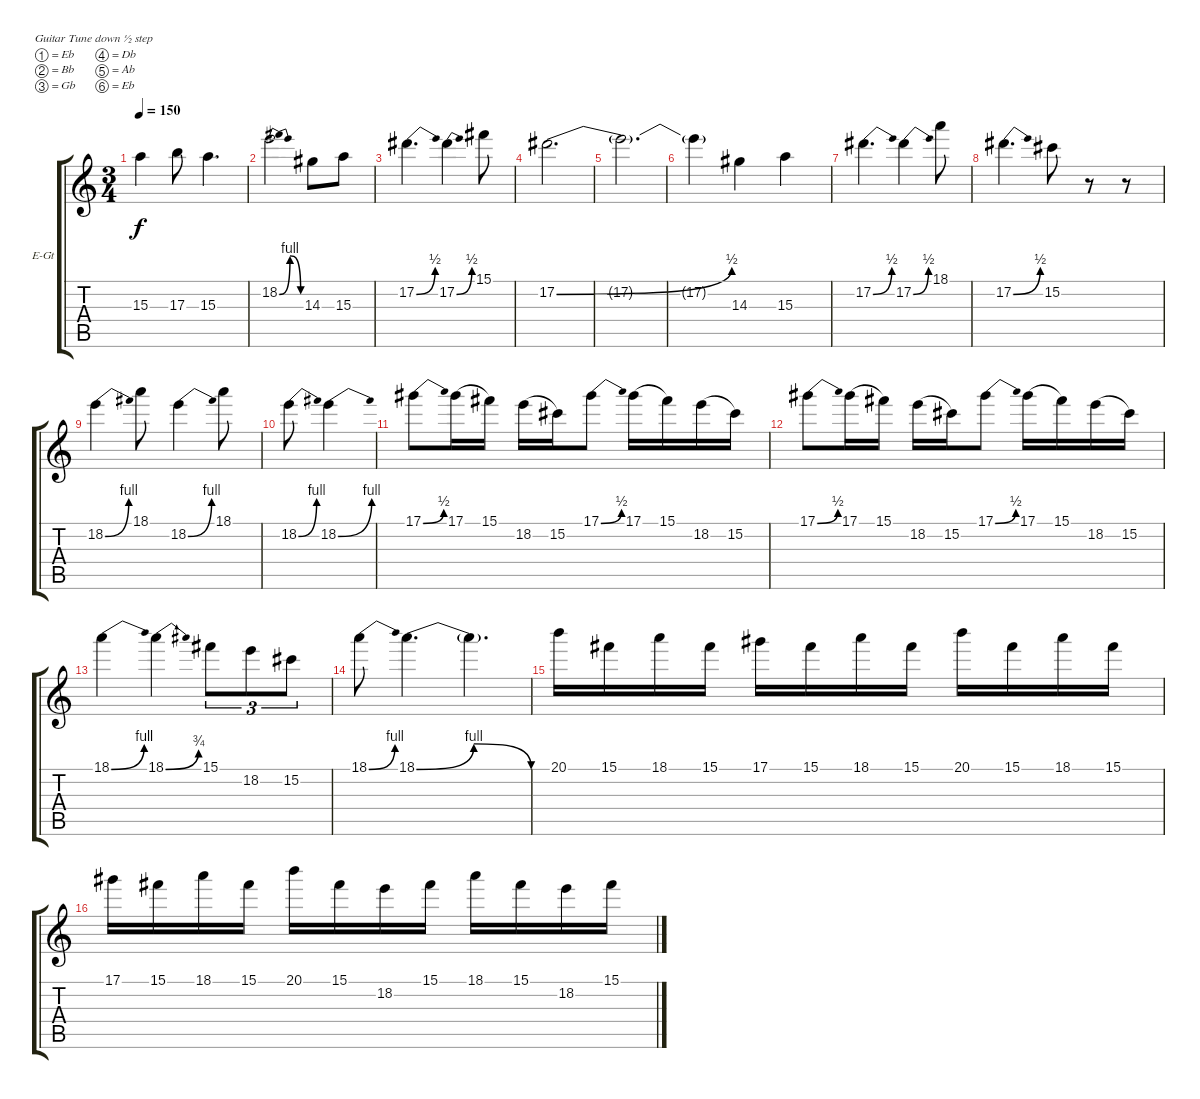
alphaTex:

\defaultSystemsLayout 4
\bracketExtendMode groupsimilarinstruments
\firstSystemTrackNameOrientation horizontal
\otherSystemsTrackNameOrientation horizontal
\track ("Mark distorition" "E-Gt") {mute instrument distortionguitar}
\staff {score tabs}
\tuning (Eb4 Bb3 Gb3 Db3 Ab2 Eb2)
\ts (3 4)
\tempo 150
\clef g2
\ks c
15.3.4{dy f} 17.3.8 15.3.4{d} |
18.2{be (bendrelease 0 0 10.2 4 20.4 4 30 0)}.2 14.3.8 15.3.8 |
17.2{be (bend 0 0 15.6 2)}.4{d} 17.2{be (bend 0 0 15.6 2)}.4 15.1.8 |
17.2{be (bend 0 0 2.4 2)}.2{d} |
17.2{t}.2{d} |
17.2{t}.4 14.3.4 15.3.4 |
17.2{be (bend 0 0 15.6 2)}.4{d} 17.2{be (bend 0 0 15.6 2)}.4 18.1.8 |
17.2{be (bend 0 0 5.3999999999999995 2)}.4{d} 15.2.8 r.8 r.8 |
18.2{be (bend 0 0 15 4)}.4 18.1.8 18.2{be (bend 0 0 15 4)}.4 18.1.8 |
18.2{be (bend 0 0 15 4)}.8 18.2{be (bend 0 0 15 4)}.4 |
17.1{be (bend 0 0 15 2)}.8 17.1.16{legatoorigin} 15.1.16 18.2.16{legatoorigin} 15.2.16 17.1{be (bend 0 0 15 2)}.8 17.1.16{legatoorigin} 15.1.16 18.2.16{legatoorigin} 15.2.16 |
17.1{be (bend 0 0 15 2)}.8 17.1.16{legatoorigin} 15.1.16 18.2.16{legatoorigin} 15.2.16 17.1{be (bend 0 0 15 2)}.8 17.1.16{legatoorigin} 15.1.16 18.2.16{legatoorigin} 15.2.16 |
18.1{be (bend 0 0 15 4)}.4 18.1{be (bend 0 0 15.6 3)}.4 15.1.8{tu (3 2)} 18.2.8{tu (3 2)} 15.2.8{tu (3 2)} |
18.1{be (bend 0 0 15 4)}.8 18.1{be (bendrelease 0 0 10.2 4 20.4 4 30 0)}.4{d} 18.1{t}.4{d} |
20.1.16 15.1.16 18.1.16 15.1.16 17.1.16 15.1.16 18.1.16 15.1.16 20.1.16 15.1.16 18.1.16 15.1.16 |
17.1.16 15.1.16 18.1.16 15.1.16 20.1.16 15.1.16 18.2.16 15.1.16 18.1.16 15.1.16 18.2.16 15.1.16
